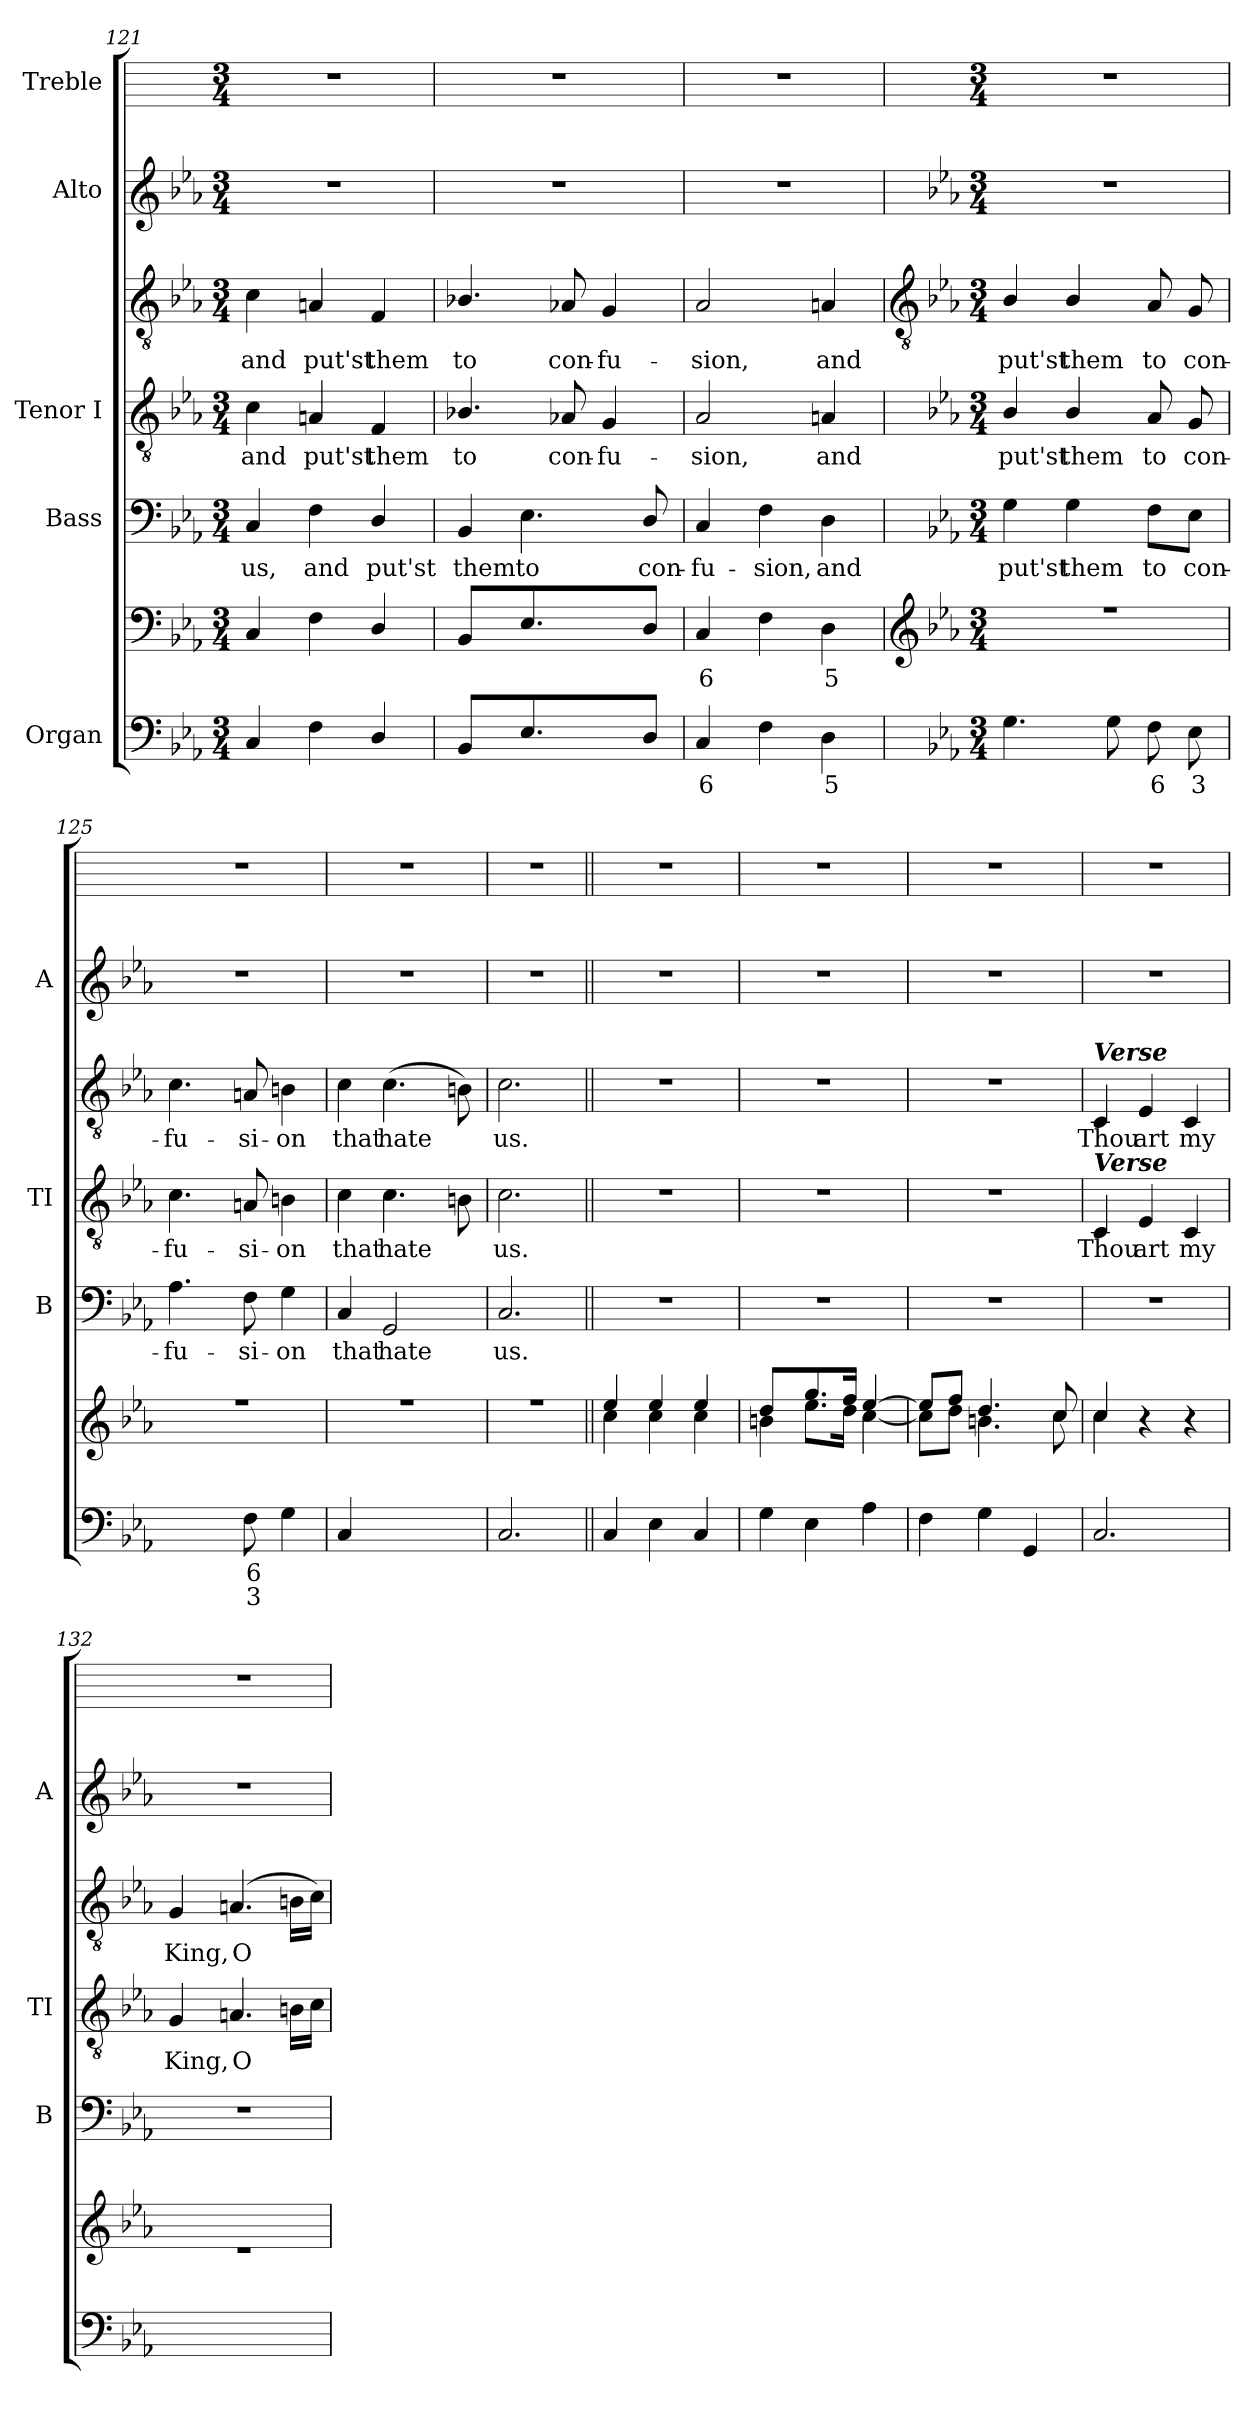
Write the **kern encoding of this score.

**kern	**text	**text	**kern	**text	**kern	**text	**kern	**text	**kern	**text	**kern	**kern
*part5	*part5	*part5	*part5	*part5	*part4	*part4	*part3	*part3	*part3	*part3	*part2	*part1
*staff7	*staff7	*staff7	*staff6	*staff6	*staff5	*staff5	*staff4	*staff4	*staff3	*staff3	*staff2	*staff1
*I"Organ	*	*	*	*	*I"Bass	*	*I"Tenor I	*	*	*	*I"Alto	*I"Treble
*	*	*	*	*	*I'B	*	*I'TI	*	*	*	*I'A	*
*clefF4	*	*	*clefF4	*	*clefF4	*	*clefGv2	*	*clefGv2	*	*clefG2	*
*k[b-e-a-]	*	*	*k[b-e-a-]	*	*k[b-e-a-]	*	*k[b-e-a-]	*	*k[b-e-a-]	*	*k[b-e-a-]	*
*E-:	*	*	*E-:	*	*E-:	*	*E-:	*	*E-:	*	*E-:	*
*M3/4	*	*	*M3/4	*	*M3/4	*	*M3/4	*	*M3/4	*	*M3/4	*M3/4
=121	=121	=121	=121	=121	=121	=121	=121	=121	=121	=121	=121	=121
!	!	!	!	!	!	!LO:LY:b	!	!LO:LY:b	!	!LO:LY:b	!	!
4C	.	.	4C	.	4C	us,	4c	and	4c	and	2.r	2.r
!	!	!	!	!	!	!LO:LY:b	!	!LO:LY:b	!	!LO:LY:b	!	!
4F	.	.	4F	.	4F	and	4An	put'st	4An	put'st	.	.
!	!	!	!	!	!	!LO:LY:b	!	!LO:LY:b	!	!LO:LY:b	!	!
4D/	.	.	4D/	.	4D/	put'st	4F	them	4F	them	.	.
=122	=122	=122	=122	=122	=122	=122	=122	=122	=122	=122	=122	=122
!	!	!	!	!	!	!LO:LY:b	!	!LO:LY:b	!	!LO:LY:b	!	!
4BB-	.	.	4BB-	.	4BB-	them	4.B-X/	to	4.B-X/	to	2.r	2.r
!	!	!	!	!	!	!LO:LY:b	!	!	!	!	!	!
4.E-	.	.	4.E-	.	4.E-	to	.	.	.	.	.	.
!	!	!	!	!	!	!	!	!LO:LY:b	!	!LO:LY:b	!	!
.	.	.	.	.	.	.	8A-X	con-	8A-X	con-	.	.
!	!	!	!	!	!	!	!	!LO:LY:b	!	!LO:LY:b	!	!
.	.	.	.	.	.	.	4G	-fu-	4G	-fu-	.	.
!	!	!	!	!	!	!LO:LY:b	!	!	!	!	!	!
8D/J	.	.	8D/J	.	8D/	con-	.	.	.	.	.	.
=123	=123	=123	=123	=123	=123	=123	=123	=123	=123	=123	=123	=123
!	!LO:LY:b	!	!	!LO:LY:b	!	!LO:LY:b	!	!LO:LY:b	!	!LO:LY:b	!	!
4C	6	.	4C	6	4C	-fu-	2A-	-sion,	2A-	-sion,	2.r	2.r
!	!	!	!	!	!	!LO:LY:b	!	!	!	!	!	!
4F	.	.	4F	.	4F	-sion,	.	.	.	.	.	.
!	!LO:LY:b	!	!	!LO:LY:b	!	!LO:LY:b	!	!LO:LY:b	!	!LO:LY:b	!	!
4D	5	.	4D	5	4D	and	4An	and	4An	and	.	.
!!LO:LB:g=z
=124	=124	=124	=124	=124	=124	=124	=124	=124	=124	=124	=124	=124
*	*	*	*clefG2	*	*	*	*	*	*clefGv2	*	*	*
*k[b-e-a-]	*	*	*k[b-e-a-]	*	*	*	*	*	*	*	*	*
*E-:	*	*	*E-:	*	*	*	*	*	*	*	*	*
*M3/4	*	*	*M3/4	*	*M3/4	*	*M3/4	*	*M3/4	*	*M3/4	*M3/4
*	*	*	*^	*	*	*	*	*	*	*	*	*
!	!	!	!LO:N:vis=1	!LO:N:vis=1	!	!	!LO:LY:b	!	!LO:LY:b	!	!LO:LY:b	!	!
4.G	.	.	2.r	2.ryy	.	4G	put'st	4B-/	put'st	4B-/	put'st	2.r	2.r
!	!	!	!	!	!	!	!LO:LY:b	!	!LO:LY:b	!	!LO:LY:b	!	!
.	.	.	.	.	.	4G	them	4B-/	them	4B-/	them	.	.
8G	.	.	.	.	.	.	.	.	.	.	.	.	.
!	!LO:LY:b	!	!	!	!	!	!LO:LY:b	!	!LO:LY:b	!	!LO:LY:b	!	!
8F	6	.	.	.	.	8F\L	to	8A-	to	8A-	to	.	.
!	!LO:LY:b	!	!	!	!	!	!LO:LY:b	!	!LO:LY:b	!	!LO:LY:b	!	!
8E-	3	.	.	.	.	8E-\J	con-	8G	con-	8G	con-	.	.
=125	=125	=125	=125	=125	=125	=125	=125	=125	=125	=125	=125	=125	=125
!	!LO:LY:b	!	!LO:N:vis=1	!LO:N:vis=1	!	!	!LO:LY:b	!	!LO:LY:b	!	!LO:LY:b	!	!
[4A-yy	7	.	2.r	2.ryy	.	4.A-	-fu-	4.c	-fu-	4.c	-fu-	2.r	2.r
!	!LO:LY:b	!	!	!	!	!	!	!	!	!	!	!	!
8A-yy]	6	.	.	.	.	.	.	.	.	.	.	.	.
!	!LO:LY:b	!LO:LY:b	!	!	!	!	!LO:LY:b	!	!LO:LY:b	!	!LO:LY:b	!	!
8FL	6	3	.	.	.	8F	-si-	8An	-si-	8An	-si-	.	.
!	!	!	!	!	!	!	!LO:LY:b	!	!LO:LY:b	!	!LO:LY:b	!	!
4G	.	.	.	.	.	4G	-on	4Bn	-on	4Bn	-on	.	.
=126	=126	=126	=126	=126	=126	=126	=126	=126	=126	=126	=126	=126	=126
!	!	!	!LO:N:vis=1	!LO:N:vis=1	!	!	!LO:LY:b	!	!LO:LY:b	!	!LO:LY:b	!	!
4C	.	.	2.r	2.ryy	.	4C	that	4c	that	4c	that	2.r	2.r
!	!LO:LY:b	!	!	!	!	!	!LO:LY:b	!	!LO:LY:b	!	!LO:LY:b	!	!
[4GGyy	4	.	.	.	.	2GG	hate	4.c	hate	(>4.c	hate	.	.
!	!LO:LY:b	!	!	!	!	!	!	!	!	!	!	!	!
4GGyy]	3	.	.	.	.	.	.	.	.	.	.	.	.
.	.	.	.	.	.	.	.	8Bn	.	8Bn)	.	.	.
=127	=127	=127	=127	=127	=127	=127	=127	=127	=127	=127	=127	=127	=127
!	!	!	!LO:N:vis=1	!LO:N:vis=1	!	!	!LO:LY:b	!	!LO:LY:b	!	!LO:LY:b	!	!
2.C	.	.	2.r	2.ryy	.	2.C	us.	2.c	us.	2.c	us.	2.r	2.r
=128||	=128||	=128||	=128||	=128||	=128||	=128||	=128||	=128||	=128||	=128||	=128||	=128||	=128||
!	!	!	!	!	!	!LO:N:vis=1	!	!LO:N:vis=1	!	!LO:N:vis=1	!	!	!
4C	.	.	4ee-/	4cc\	.	2.r	.	2.r	.	2.r	.	2.r	2.r
4E-	.	.	4ee-/	4cc\	.	.	.	.	.	.	.	.	.
4C	.	.	4ee-/	4cc\	.	.	.	.	.	.	.	.	.
=129	=129	=129	=129	=129	=129	=129	=129	=129	=129	=129	=129	=129	=129
!	!	!	!	!	!	!LO:N:vis=1	!	!LO:N:vis=1	!	!LO:N:vis=1	!	!	!
4G	.	.	4dd/	4bn\	.	2.r	.	2.r	.	2.r	.	2.r	2.r
4E-	.	.	8.gg/	8.ee-\L	.	.	.	.	.	.	.	.	.
.	.	.	16ff/J	16dd\J	.	.	.	.	.	.	.	.	.
4A-	.	.	[4ee-/	[4cc\	.	.	.	.	.	.	.	.	.
=130	=130	=130	=130	=130	=130	=130	=130	=130	=130	=130	=130	=130	=130
!	!	!	!	!	!	!LO:N:vis=1	!	!LO:N:vis=1	!	!LO:N:vis=1	!	!	!
4F	.	.	8ee-/L]	8cc\L]	.	2.r	.	2.r	.	2.r	.	2.r	2.r
.	.	.	8ff/J	8dd\J	.	.	.	.	.	.	.	.	.
4G	.	.	4.dd/	4.bn\	.	.	.	.	.	.	.	.	.
4GG	.	.	.	.	.	.	.	.	.	.	.	.	.
.	.	.	8cc/	8cc\	.	.	.	.	.	.	.	.	.
=131	=131	=131	=131	=131	=131	=131	=131	=131	=131	=131	=131	=131	=131
!	!	!	!	!	!	!	!	!	!	!LO:TX:a:Bi:t=Verse	!	!	!
!	!	!	!	!	!	!	!	!LO:TX:a:Bi:t=Verse	!	!	!	!	!
!	!	!	!	!	!	!LO:N:vis=1	!	!	!LO:LY:b	!	!LO:LY:b	!	!
2.C	.	.	4cc/	4cc\	.	2.r	.	4C	Thou	4C	Thou	2.r	2.r
!	!	!	!	!	!	!	!	!	!LO:LY:b	!	!LO:LY:b	!	!
.	.	.	2ryy	4r	.	.	.	4E-	art	4E-	art	.	.
!	!	!	!	!	!	!	!	!	!LO:LY:b	!	!LO:LY:b	!	!
.	.	.	.	4r	.	.	.	4C	my	4C	my	.	.
=132	=132	=132	=132	=132	=132	=132	=132	=132	=132	=132	=132	=132	=132
!	!LO:LY:b	!	!	!LO:N:vis=1	!	!LO:N:vis=1	!	!	!LO:LY:b	!	!LO:LY:b	!	!
[4CCyy	5	.	2.ryy	2.r	.	2.r	.	4G	King,	4G	King,	2.r	2.r
!	!LO:LY:b	!	!	!	!	!	!	!	!LO:LY:b	!	!LO:LY:b	!	!
2CCyy]	6	.	.	.	.	.	.	4.An	O	(>4.An	O	.	.
.	.	.	.	.	.	.	.	16BnLL	.	16BnLL	.	.	.
.	.	.	.	.	.	.	.	16cJJ	.	16cJJ)	.	.	.
*	*	*	*v	*v	*	*	*	*	*	*	*	*	*
=	=	=	=	=	=	=	=	=	=	=	=	=
*-	*-	*-	*-	*-	*-	*-	*-	*-	*-	*-	*-	*-
